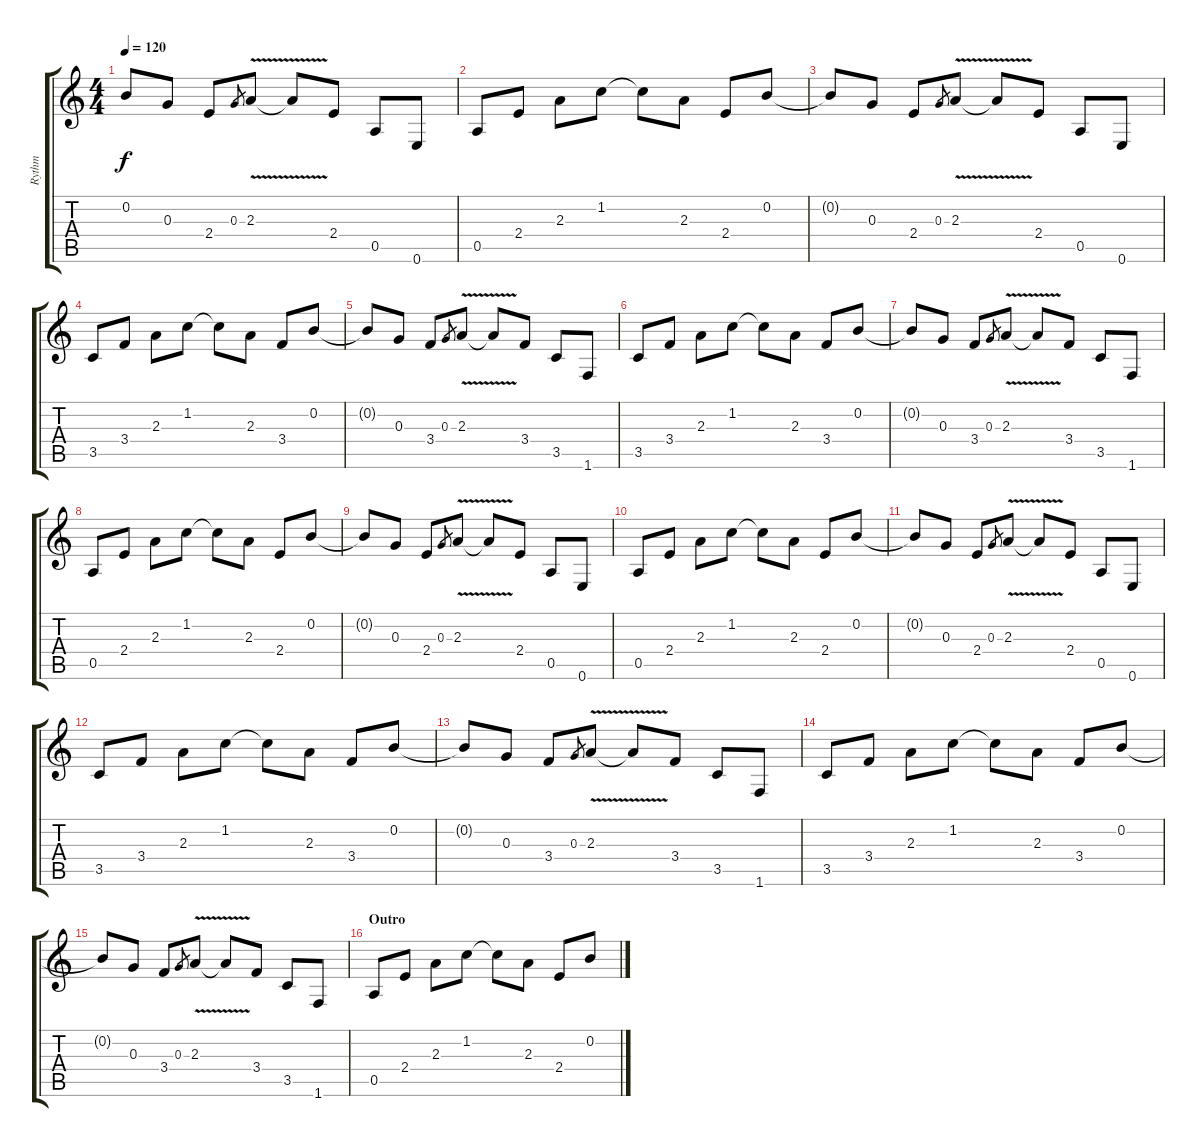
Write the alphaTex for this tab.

\track ("Rythm" "Rythm") {instrument overdrivenguitar}
\staff {score tabs}
\tuning (E4 B3 G3 D3 A2 E2) {hide}
\ts (4 4)
\tempo 120
\clef g2
\ks c
0.2{t}.8{dy f} 0.3.8 2.4.8 0.3.8{gr} 2.3{v}.8 2.3{t}.8 2.4.8 0.5.8 0.6.8 |
0.5.8 2.4.8 2.3.8 1.2.8 1.2{t}.8 2.3.8 2.4.8 0.2.8 |
0.2{t}.8 0.3.8 2.4.8 0.3.8{gr} 2.3{v}.8 2.3{t}.8 2.4.8 0.5.8 0.6.8 |
3.5.8 3.4.8 2.3.8 1.2.8 1.2{t}.8 2.3.8 3.4.8 0.2.8 |
0.2{t}.8 0.3.8 3.4.8 0.3.8{gr} 2.3{v}.8 2.3{t}.8 3.4.8 3.5.8 1.6.8 |
3.5.8 3.4.8 2.3.8 1.2.8 1.2{t}.8 2.3.8 3.4.8 0.2.8 |
0.2{t}.8 0.3.8 3.4.8 0.3.8{gr} 2.3{v}.8 2.3{t}.8 3.4.8 3.5.8 1.6.8 |
0.5.8 2.4.8 2.3.8 1.2.8 1.2{t}.8 2.3.8 2.4.8 0.2.8 |
0.2{t}.8 0.3.8 2.4.8 0.3.8{gr} 2.3{v}.8 2.3{t}.8 2.4.8 0.5.8 0.6.8 |
0.5.8 2.4.8 2.3.8 1.2.8 1.2{t}.8 2.3.8 2.4.8 0.2.8 |
0.2{t}.8 0.3.8 2.4.8 0.3.8{gr} 2.3{v}.8 2.3{t}.8 2.4.8 0.5.8 0.6.8 |
3.5.8 3.4.8 2.3.8 1.2.8 1.2{t}.8 2.3.8 3.4.8 0.2.8 |
0.2{t}.8 0.3.8 3.4.8 0.3.8{gr} 2.3{v}.8 2.3{t}.8 3.4.8 3.5.8 1.6.8 |
3.5.8 3.4.8 2.3.8 1.2.8 1.2{t}.8 2.3.8 3.4.8 0.2.8 |
0.2{t}.8 0.3.8 3.4.8 0.3.8{gr} 2.3{v}.8 2.3{t}.8 3.4.8 3.5.8 1.6.8 |
\section ("" "Outro")
0.5.8 2.4.8 2.3.8 1.2.8 1.2{t}.8 2.3.8 2.4.8 0.2.8
